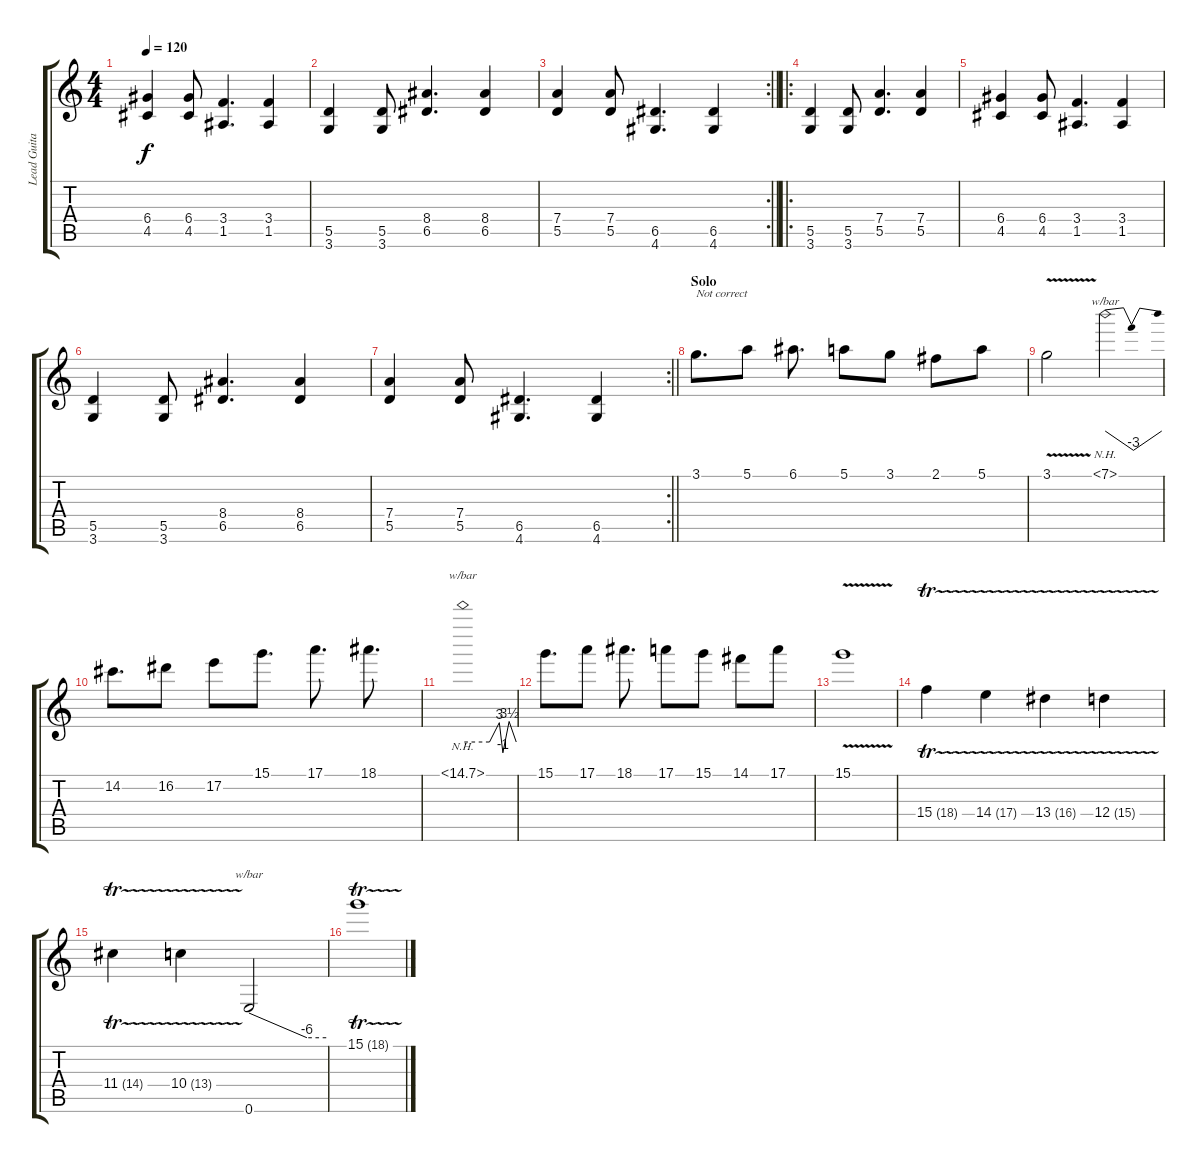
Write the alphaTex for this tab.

\track ("Lead Guitar" "Lead Guita") {instrument distortionguitar}
\staff {score tabs}
\tuning (E4 B3 G3 D3 A2 E2) {hide}
\ts (4 4)
\tempo 120
\clef g2
\ks c
(6.4 4.5).4{dy f} (6.4 4.5).8 (3.4 1.5).4{d} (3.4 1.5).4 |
(5.5 3.6).4 (5.5 3.6).8 (8.4 6.5).4{d} (8.4 6.5).4 |
\rc 2
\barLineRight lightlight
(7.4 5.5).4 (7.4 5.5).8 (6.5 4.6).4{d} (6.5 4.6).4 |
\ro
(5.5 3.6).4 (5.5 3.6).8 (7.4 5.5).4{d} (7.4 5.5).4 |
(6.4 4.5).4 (6.4 4.5).8 (3.4 1.5).4{d} (3.4 1.5).4 |
(5.5 3.6).4 (5.5 3.6).8 (8.4 6.5).4{d} (8.4 6.5).4 |
\rc 2
\barLineRight lightlight
(7.4 5.5).4 (7.4 5.5).8 (6.5 4.6).4{d} (6.5 4.6).4 |
\section ("" "Solo")
3.1.8{d txt "Not correct"} 5.1.8 6.1.8{d} 5.1.8 3.1.8 2.1.8 5.1.8 |
3.1{v}.2 7.1{nh}.2{tbe (dip default 0 0 30 -12 60 0)} |
14.2.8{d} 16.2.8 17.2.8 15.1.8{d} 17.1.8{d} 18.1.8{d} |
15.1{nh}.1{tbe (custom default 0 0 30 0 41 12 45 -4 52 14 60 0)} |
15.1.8{d} 17.1.8 18.1.8{d} 17.1.8 15.1.8 14.1.8 17.1.8 |
15.1{v}.1 |
15.4{tr (18 32)}.4 14.4{tr (17 32)}.4 13.4{tr (16 32)}.4 12.4{tr (15 32)}.4 |
11.4{tr (14 32)}.4 10.4{tr (13 32)}.4 0.6.2{tbe (custom default 0 0 45 -24 60 -24)} |
15.1{tr (18 32)}.1
